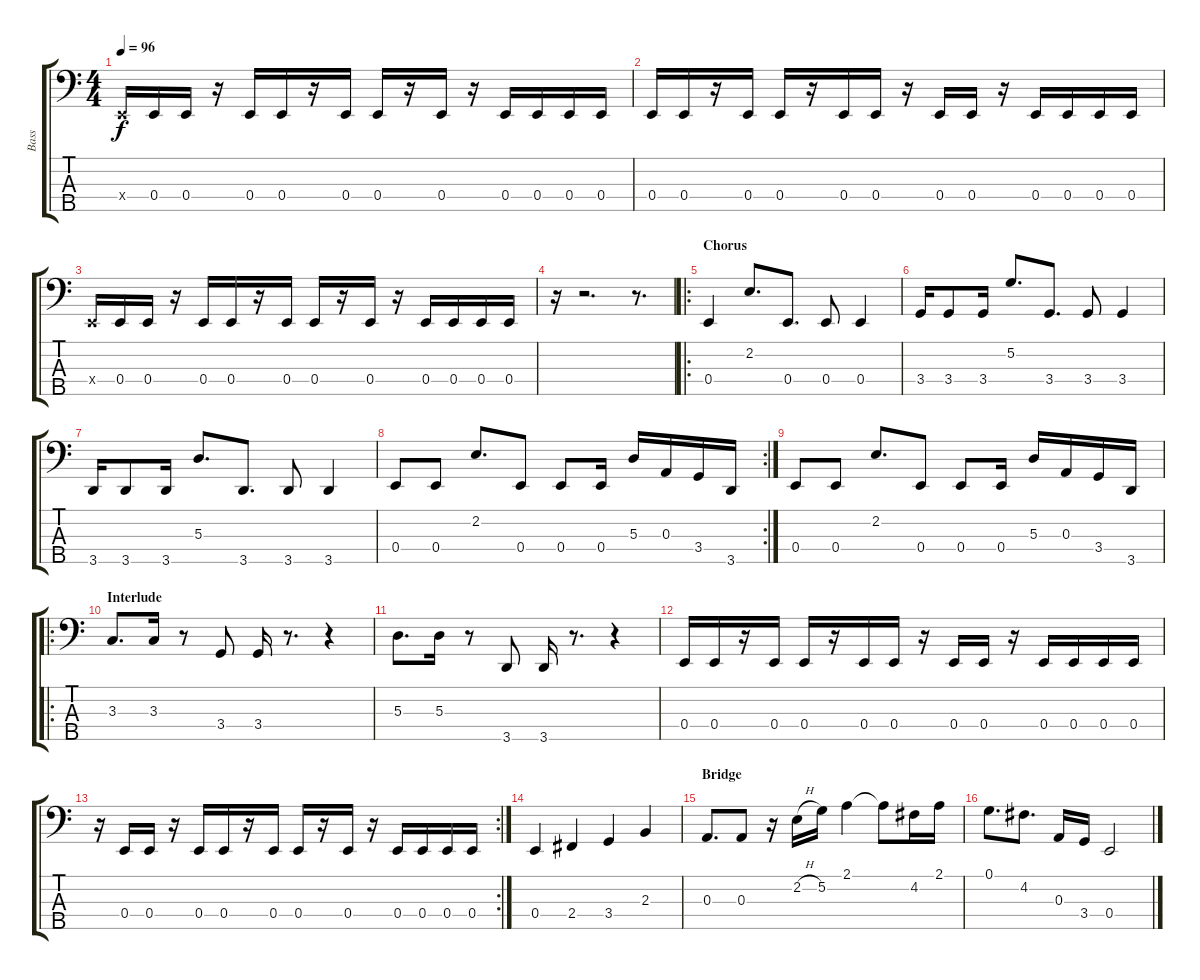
\track ("Bass" "Bass") {instrument electricbassfinger}
\staff {score tabs}
\tuning (G2 D2 A1 E1 B0) {hide}
\ts (4 4)
\tempo 96
\clef f4
\ks c
0.4{x}.16{dy f} 0.4.16 0.4.16 r.16 0.4.16 0.4.16 r.16 0.4.16 0.4.16 r.16 0.4.16 r.16 0.4.16 0.4.16 0.4.16 0.4.16 |
0.4.16 0.4.16 r.16 0.4.16 0.4.16 r.16 0.4.16 0.4.16 r.16 0.4.16 0.4.16 r.16 0.4.16 0.4.16 0.4.16 0.4.16 |
0.4{x}.16 0.4.16 0.4.16 r.16 0.4.16 0.4.16 r.16 0.4.16 0.4.16 r.16 0.4.16 r.16 0.4.16 0.4.16 0.4.16 0.4.16 |
r.16 r.2{d} r.8{d} |
\ro
\section ("" "Chorus")
0.4.4 2.2.8{d} 0.4.8{d} 0.4.8 0.4.4 |
3.4.16 3.4.8 3.4.16 5.2.8{d} 3.4.8{d} 3.4.8 3.4.4 |
3.5.16 3.5.8 3.5.16 5.3.8{d} 3.5.8{d} 3.5.8 3.5.4 |
\rc 2
0.4.8 0.4.8 2.2.8{d} 0.4.8 0.4.8 0.4.16 5.3.16 0.3.16 3.4.16 3.5.16 |
0.4.8 0.4.8 2.2.8{d} 0.4.8 0.4.8 0.4.16 5.3.16 0.3.16 3.4.16 3.5.16 |
\ro
\section ("" "Interlude")
3.3.8{d} 3.3.16 r.8 3.4.8 3.4.16 r.8{d} r.4 |
5.3.8{d} 5.3.16 r.8 3.5.8 3.5.16 r.8{d} r.4 |
0.4.16 0.4.16 r.16 0.4.16 0.4.16 r.16 0.4.16 0.4.16 r.16 0.4.16 0.4.16 r.16 0.4.16 0.4.16 0.4.16 0.4.16 |
\rc 2
r.16 0.4.16 0.4.16 r.16 0.4.16 0.4.16 r.16 0.4.16 0.4.16 r.16 0.4.16 r.16 0.4.16 0.4.16 0.4.16 0.4.16 |
0.4.4 2.4.4 3.4.4 2.3.4 |
\section ("" "Bridge")
0.3.8{d} 0.3.8 r.16 2.2{h}.16 5.2.16 2.1.4 2.1{t}.8 4.2.16 2.1.16 |
0.1.8{d} 4.2.8{d} 0.3.16 3.4.16 0.4.2
